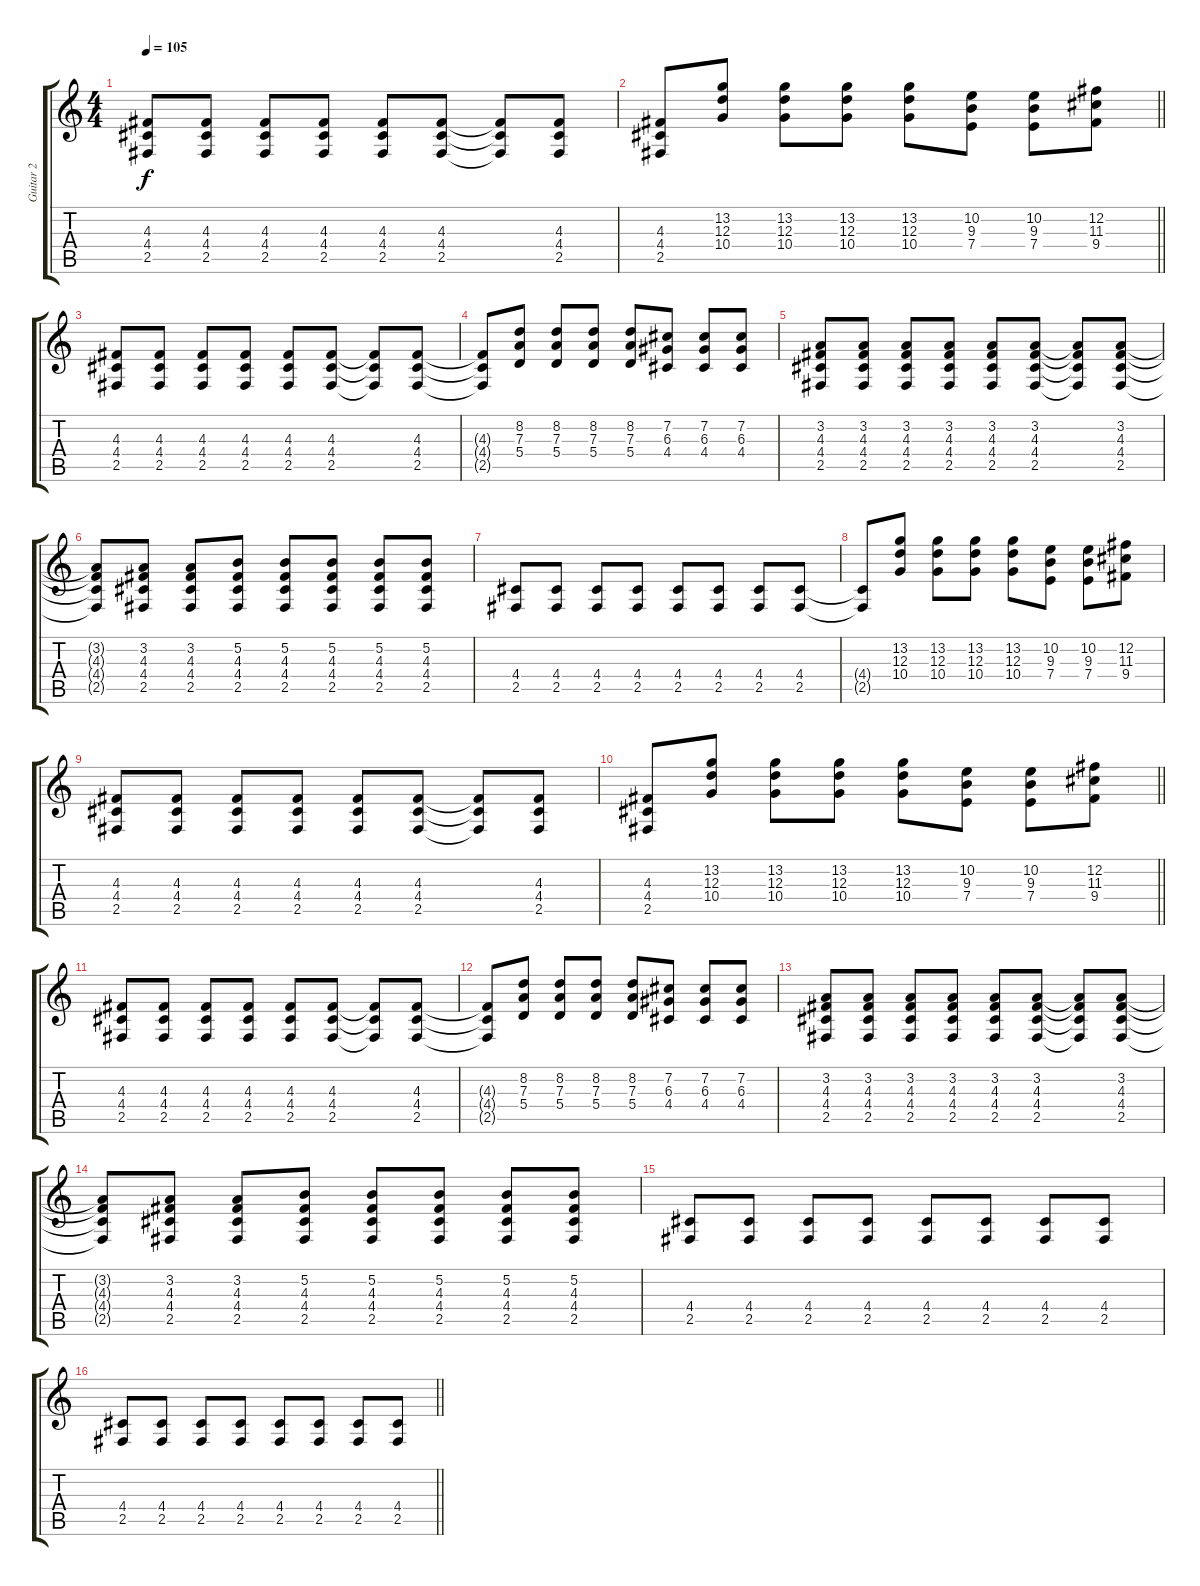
\track ("Guitar 2" "Guitar 2") {instrument overdrivenguitar}
\staff {score tabs}
\tuning (B3 Gb3 D3 A2 E2 B1) {hide}
\ts (4 4)
\tempo 105
\clef g2
\ks c
(4.3 4.4 2.5).8{dy f} (4.3 4.4 2.5).8 (4.3 4.4 2.5).8 (4.3 4.4 2.5).8 (4.3 4.4 2.5).8 (4.3 4.4 2.5).8 (4.3{t} 4.4{t} 2.5{t}).8 (4.3 4.4 2.5).8 |
\barLineRight lightlight
(4.3 4.4 2.5).8 (13.2 12.3 10.4).8 (13.2 12.3 10.4).8 (13.2 12.3 10.4).8 (13.2 12.3 10.4).8 (10.2 9.3 7.4).8 (10.2 9.3 7.4).8 (12.2 11.3 9.4).8 |
(4.3 4.4 2.5).8 (4.3 4.4 2.5).8 (4.3 4.4 2.5).8 (4.3 4.4 2.5).8 (4.3 4.4 2.5).8 (4.3 4.4 2.5).8 (4.3{t} 4.4{t} 2.5{t}).8 (4.3 4.4 2.5).8 |
(4.3{t} 4.4{t} 2.5{t}).8 (8.2 7.3 5.4).8 (8.2 7.3 5.4).8 (8.2 7.3 5.4).8 (8.2 7.3 5.4).8 (7.2 6.3 4.4).8 (7.2 6.3 4.4).8 (7.2 6.3 4.4).8 |
(3.2 4.3 4.4 2.5).8 (3.2 4.3 4.4 2.5).8 (3.2 4.3 4.4 2.5).8 (3.2 4.3 4.4 2.5).8 (3.2 4.3 4.4 2.5).8 (3.2 4.3 4.4 2.5).8 (3.2{t} 4.3{t} 4.4{t} 2.5{t}).8 (3.2 4.3 4.4 2.5).8 |
(3.2{t} 4.3{t} 4.4{t} 2.5{t}).8 (3.2 4.3 4.4 2.5).8 (3.2 4.3 4.4 2.5).8 (5.2 4.3 4.4 2.5).8 (5.2 4.3 4.4 2.5).8 (5.2 4.3 4.4 2.5).8 (5.2 4.3 4.4 2.5).8 (5.2 4.3 4.4 2.5).8 |
(4.4 2.5).8 (4.4 2.5).8 (4.4 2.5).8 (4.4 2.5).8 (4.4 2.5).8 (4.4 2.5).8 (4.4 2.5).8 (4.4 2.5).8 |
(4.4{t} 2.5{t}).8 (13.2 12.3 10.4).8 (13.2 12.3 10.4).8 (13.2 12.3 10.4).8 (13.2 12.3 10.4).8 (10.2 9.3 7.4).8 (10.2 9.3 7.4).8 (12.2 11.3 9.4).8 |
(4.3 4.4 2.5).8 (4.3 4.4 2.5).8 (4.3 4.4 2.5).8 (4.3 4.4 2.5).8 (4.3 4.4 2.5).8 (4.3 4.4 2.5).8 (4.3{t} 4.4{t} 2.5{t}).8 (4.3 4.4 2.5).8 |
\barLineRight lightlight
(4.3 4.4 2.5).8 (13.2 12.3 10.4).8 (13.2 12.3 10.4).8 (13.2 12.3 10.4).8 (13.2 12.3 10.4).8 (10.2 9.3 7.4).8 (10.2 9.3 7.4).8 (12.2 11.3 9.4).8 |
(4.3 4.4 2.5).8 (4.3 4.4 2.5).8 (4.3 4.4 2.5).8 (4.3 4.4 2.5).8 (4.3 4.4 2.5).8 (4.3 4.4 2.5).8 (4.3{t} 4.4{t} 2.5{t}).8 (4.3 4.4 2.5).8 |
(4.3{t} 4.4{t} 2.5{t}).8 (8.2 7.3 5.4).8 (8.2 7.3 5.4).8 (8.2 7.3 5.4).8 (8.2 7.3 5.4).8 (7.2 6.3 4.4).8 (7.2 6.3 4.4).8 (7.2 6.3 4.4).8 |
(3.2 4.3 4.4 2.5).8 (3.2 4.3 4.4 2.5).8 (3.2 4.3 4.4 2.5).8 (3.2 4.3 4.4 2.5).8 (3.2 4.3 4.4 2.5).8 (3.2 4.3 4.4 2.5).8 (3.2{t} 4.3{t} 4.4{t} 2.5{t}).8 (3.2 4.3 4.4 2.5).8 |
(3.2{t} 4.3{t} 4.4{t} 2.5{t}).8 (3.2 4.3 4.4 2.5).8 (3.2 4.3 4.4 2.5).8 (5.2 4.3 4.4 2.5).8 (5.2 4.3 4.4 2.5).8 (5.2 4.3 4.4 2.5).8 (5.2 4.3 4.4 2.5).8 (5.2 4.3 4.4 2.5).8 |
(4.4 2.5).8 (4.4 2.5).8 (4.4 2.5).8 (4.4 2.5).8 (4.4 2.5).8 (4.4 2.5).8 (4.4 2.5).8 (4.4 2.5).8 |
\barLineRight lightlight
(4.4 2.5).8 (4.4 2.5).8 (4.4 2.5).8 (4.4 2.5).8 (4.4 2.5).8 (4.4 2.5).8 (4.4 2.5).8 (4.4 2.5).8
